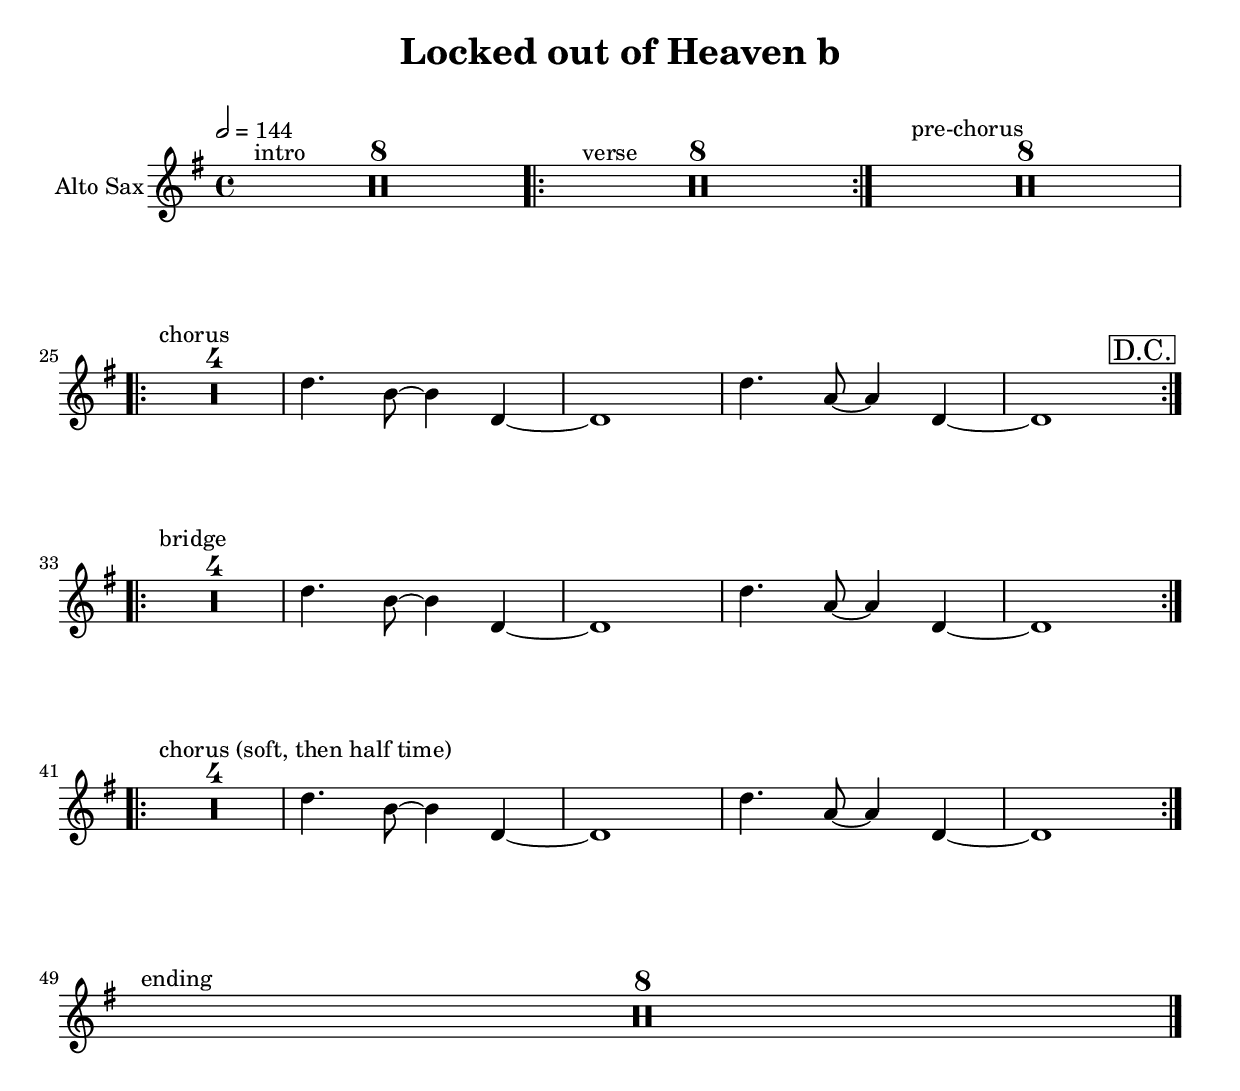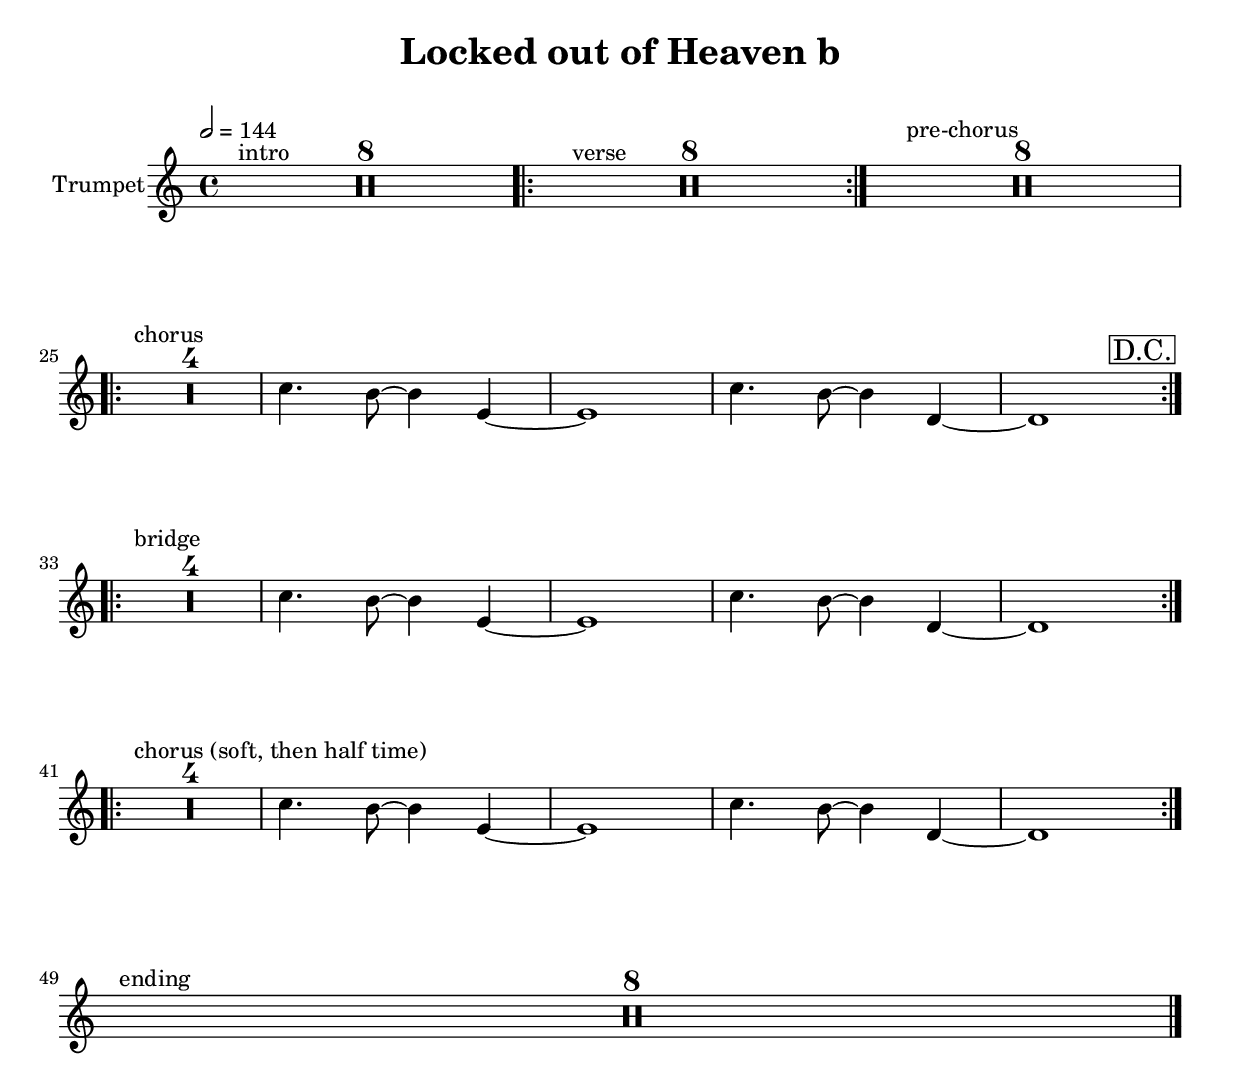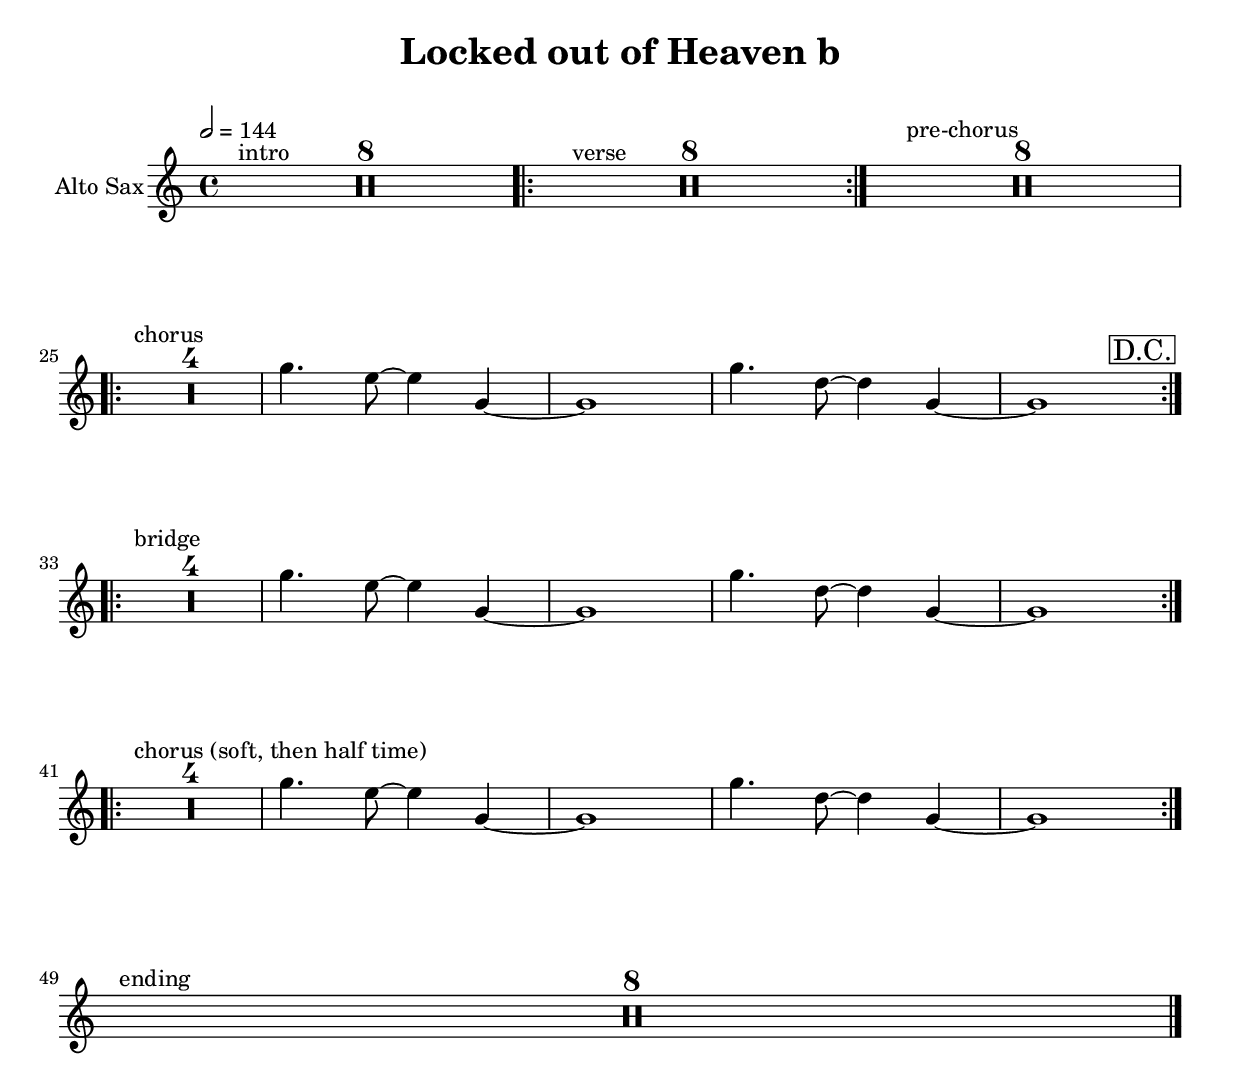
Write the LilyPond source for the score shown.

#(ly:set-option 'relative-includes #t)
\version "2.18.2"
\include "lib.ly"

\header {
  title = "Locked out of Heaven b"
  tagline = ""
}

\paper {
  markup-system-spacing #'padding = #4 %space after title
  % ragged-last = ##t % don't stretch last line
}

global = {
  \time 4/4
  \clef "violin"
  \key d \minor
  \set Score.skipBars = ##t % combine multi-rests
  \accidentalStyle "modern-voice-cautionary" % print some reduntant accidentals in parenthesis, e.g. (#)
}

structure = {
  \tempo 2 = 144
  s1*8^"intro" % intor
  s1*8^"verse" % verse
  s1*8^"pre-chorus" \break % pre-chorus
  s1*8^"chorus" \rightBreakMark \markupBox "D.C." \break % chorus
  s1*8^"bridge" \break % bridge
  s1*8^"chorus (soft, then half time)" \break % chorus leise
  s1*8^"ending" \bar "|." % ending
}

remarks = \lyricmode { }

theChords = \chordmode { }

altoChords = {} % \transpose es c { s1*8 \theChords }

trumpetChords = {} % \transpose bes c { s1*8  \theChords }

lickTp = \relative c'' { f4. e8~ e4 a,4~ a1 | f'4. e8~ e4 g,4~ g1  }

lickAs = \relative c'' { c4. a8~ a4 c,4~ c1 | c'4. g8~ g4 c,4~ c1 }

trumpet = \transpose bes f \relative c'' {
  \global
  \set Staff.instrumentName = #"Trumpet"
  R1*8
  \repeat volta 2 { R1*8 }
  R1*8
  \repeat volta 2 { R1*4 \lickTp }
  \repeat volta 2 { R1*4 \lickTp }
  \repeat volta 2 { R1*4 \lickTp }
  R1*8
}


altoSax = \transpose es f \relative c'' {
  \global
  \set Staff.instrumentName = #"Alto Sax"
  R1*8
  \repeat volta 2 { R1*8 }
  R1*8
  \repeat volta 2 { R1*4 \lickAs }
  \repeat volta 2 { R1*4 \lickAs }
  \repeat volta 2 { R1*4 \lickAs }
  R1*8
}

% \book {
%   \score {
%     % \midi { }
%     <<
%       \lyricsAbove \remarks
%       \new ChordNames \trumpetChords
%       \new Staff = "trumpet" <<
%         \structure
%         \trumpet
%       >>
%       % \new Staff \trumpet
%       \new ChordNames \altoChords
%       \new Staff = "altoSax" <<
%         \altoSax
%       >>
%     >>
%   }
% }


\book {
  \bookOutputSuffix "tp"
  \paper {
    system-system-spacing #'basic-distance = #20 % increase space
    % fit on one page
    % system-system-spacing = #'(
    %   (basic-distance . 10)
    %   (minimum-distance . 0)
    %   (padding . 0)
    %   (stretchability . 0))
  }
  \score {
    <<
      \lyricsAbove \remarks
      \new ChordNames \trumpetChords
      \new Staff = "trumpet" <<
        \structure
        \trumpet
      >>
    >>
  }
}
\book {
  \bookOutputSuffix "as"
  \paper {
    system-system-spacing #'basic-distance = #20 % increase space
  }
  \score {
    <<
      \lyricsAbove \remarks
      \new ChordNames \altoChords
      \new Staff = "altoSax" <<
        \structure
        \altoSax
      >>
    >>
  }
}

tenorSax = \transpose bes, es \altoSax
tenorChords = \transpose bes es \altoChords
\book {
  \bookOutputSuffix "ts"
  \paper {
    system-system-spacing #'basic-distance = #20
  }
  \score {
    <<
      \lyricsAbove \remarks
      \new ChordNames \tenorChords
      \new Staff = "tenorSax" <<
        \structure
        \tenorSax
      >>
    >>
  }
}
